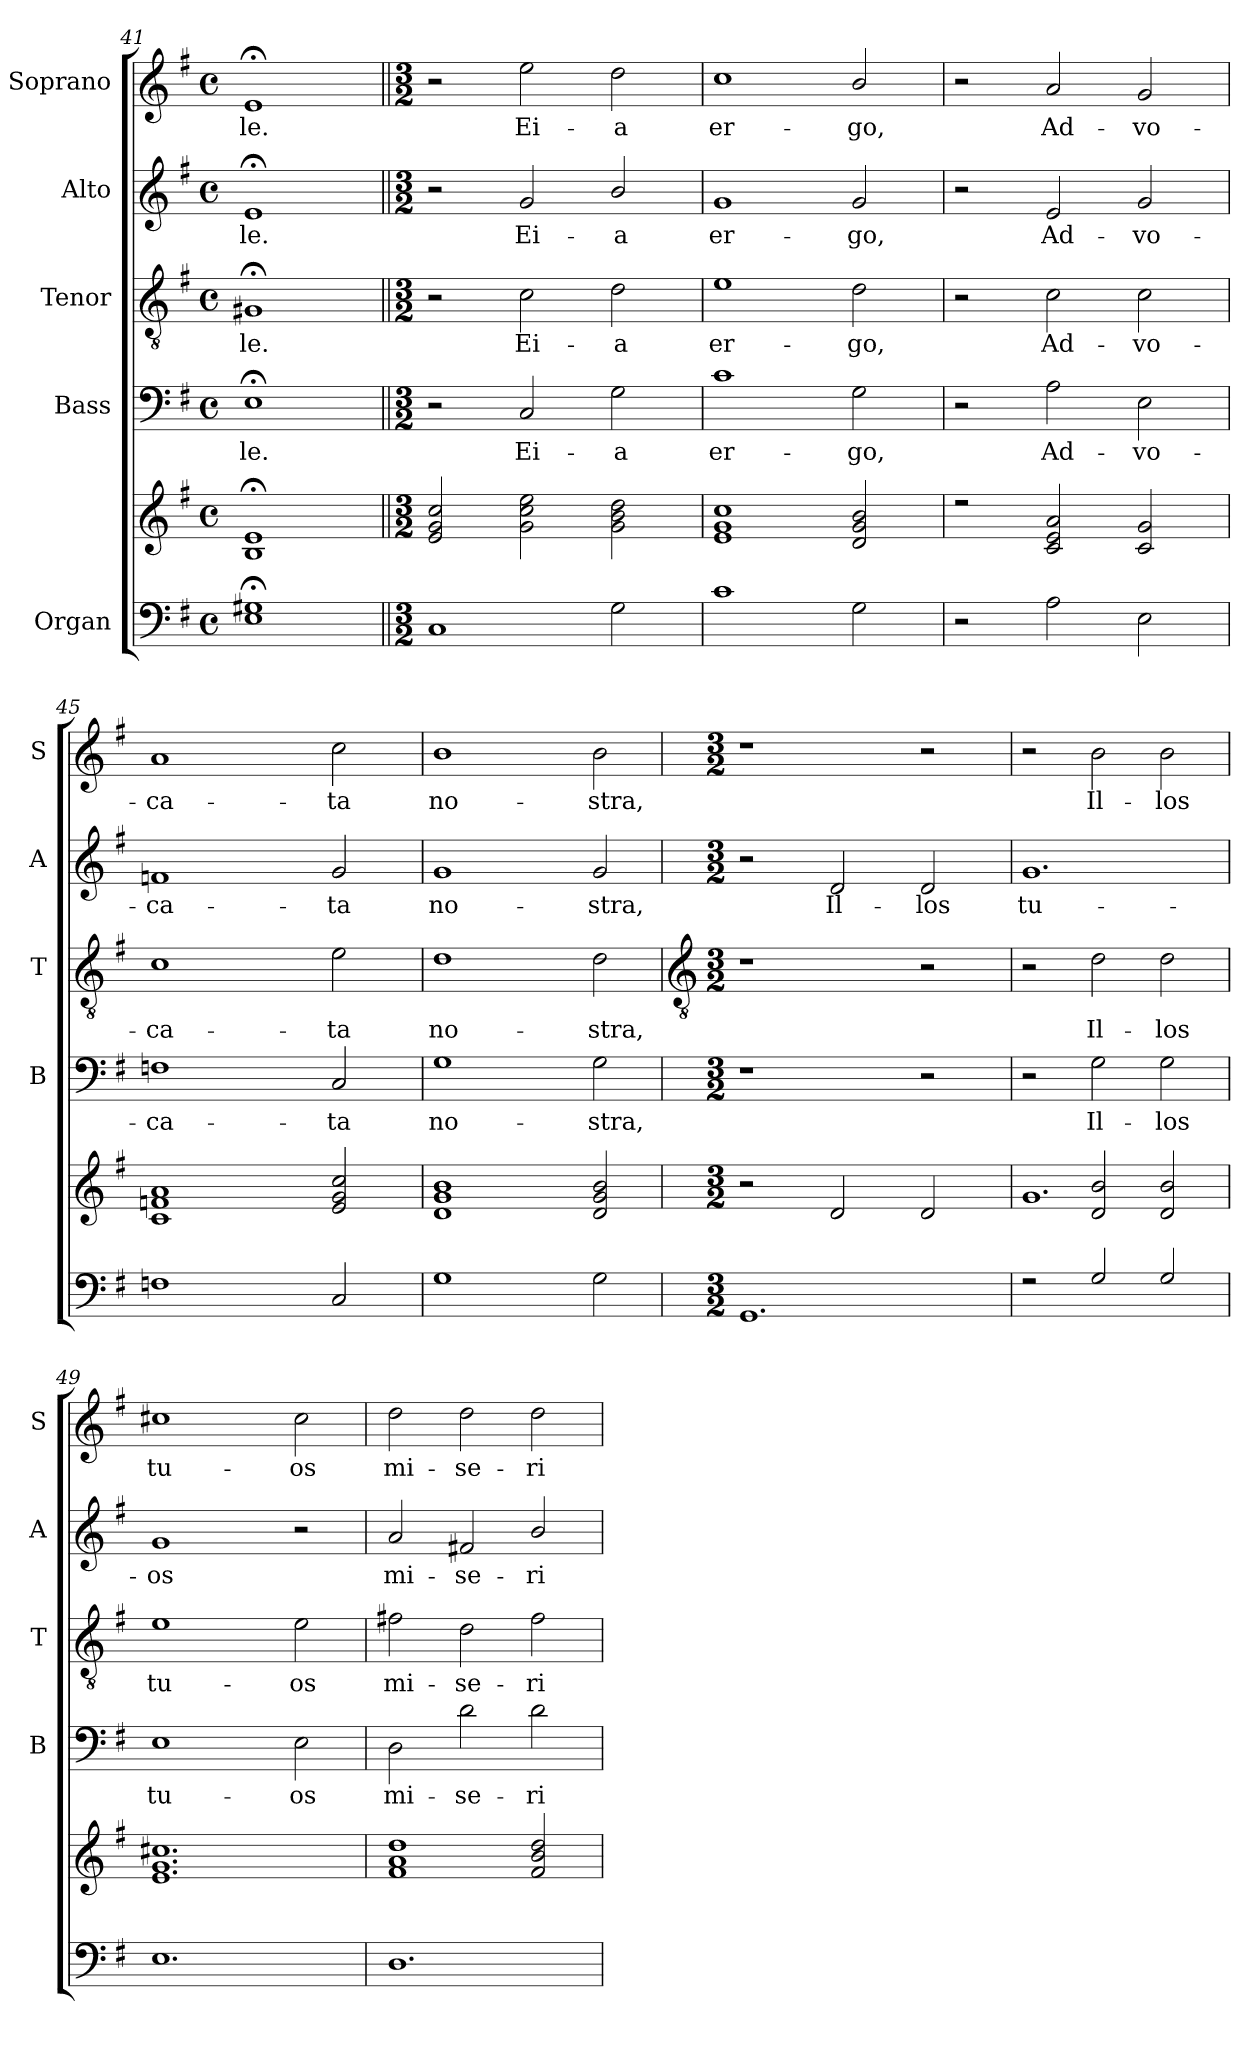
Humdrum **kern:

**kern	**kern	**kern	**text	**kern	**text	**kern	**text	**kern	**text
*part5	*part5	*part4	*part4	*part3	*part3	*part2	*part2	*part1	*part1
*staff6	*staff5	*staff4	*staff4	*staff3	*staff3	*staff2	*staff2	*staff1	*staff1
*I"Organ	*	*I"Bass	*	*I"Tenor	*	*I"Alto	*	*I"Soprano	*
*	*	*I'B	*	*I'T	*	*I'A	*	*I'S	*
*clefF4	*clefG2	*clefF4	*	*clefGv2	*	*clefG2	*	*clefG2	*
*k[f#]	*k[f#]	*k[f#]	*	*k[f#]	*	*k[f#]	*	*k[f#]	*
*G:	*G:	*G:	*	*G:	*	*G:	*	*G:	*
*M4/4	*M4/4	*M4/4	*	*M4/4	*	*M4/4	*	*M4/4	*
*met(c)	*met(c)	*met(c)	*	*met(c)	*	*met(c)	*	*met(c)	*
=41	=41	=41	=41	=41	=41	=41	=41	=41	=41
*	*^	*	*	*	*	*	*	*	*
!	!	!	!	!LO:LY:b	!	!LO:LY:b	!	!LO:LY:b	!	!LO:LY:b
1E; 1G#X;	1B/;< 1e/;<	1ryy	1E;<	-le.	1G#X;<	-le.	1e;<	le.	1e;<	-le.
=42||	=42||	=42||	=42||	=42||	=42||	=42||	=42||	=42||	=42||	=42||
*M3/2	*M3/2	*	*M3/2	*	*M3/2	*	*M3/2	*	*M3/2	*
!	!	!LO:N:vis=1	!	!	!	!	!	!	!	!
1C	2e/ 2g/ 2cc/	1.ryy	2r	.	2r	.	2r	.	2r	.
!	!	!	!	!LO:LY:b	!	!LO:LY:b	!	!LO:LY:b	!	!LO:LY:b
.	2g\ 2cc\ 2ee\	.	2C	Ei-	2c	Ei-	2g	Ei-	2ee	Ei-
!	!	!	!	!LO:LY:b	!	!LO:LY:b	!	!LO:LY:b	!	!LO:LY:b
2G	2g\ 2b\ 2dd\	.	2G	-a	2d	-a	2b/	-a	2dd	-a
=43	=43	=43	=43	=43	=43	=43	=43	=43	=43	=43
!	!	!LO:N:vis=1	!	!LO:LY:b	!	!LO:LY:b	!	!LO:LY:b	!	!LO:LY:b
1c	1e/ 1g/ 1cc/	1.ryy	1c	er-	1e	er-	1g	er-	1cc	er-
!	!	!	!	!LO:LY:b	!	!LO:LY:b	!	!LO:LY:b	!	!LO:LY:b
2G	2d/ 2g/ 2b/	.	2G	-go,	2d	-go,	2g	-go,	2b/	-go,
=44	=44	=44	=44	=44	=44	=44	=44	=44	=44	=44
2r	2r	1.ryy	2r	.	2r	.	2r	.	2r	.
!	!	!	!	!LO:LY:b	!	!LO:LY:b	!	!LO:LY:b	!	!LO:LY:b
2A	2c/ 2e/ 2a/	.	2A	Ad-	2c	Ad-	2e	Ad-	2a	Ad-
!	!	!	!	!LO:LY:b	!	!LO:LY:b	!	!LO:LY:b	!	!LO:LY:b
2E	2c/ 2g/	.	2E	-vo-	2c	-vo-	2g	-vo-	2g	-vo-
=45	=45	=45	=45	=45	=45	=45	=45	=45	=45	=45
!	!	!	!	!LO:LY:b	!	!LO:LY:b	!	!LO:LY:b	!	!LO:LY:b
1Fn	1c/ 1fn/ 1a/	4ryy	1Fn	-ca-	1c	-ca-	1fn	-ca-	1a	-ca-
.	.	4ryy	.	.	.	.	.	.	.	.
.	.	4ryy	.	.	.	.	.	.	.	.
.	.	4ryy	.	.	.	.	.	.	.	.
!	!	!	!	!LO:LY:b	!	!LO:LY:b	!	!LO:LY:b	!	!LO:LY:b
2C	2e/ 2g/ 2cc/	4ryy	2C	-ta	2e	-ta	2g	-ta	2cc	-ta
.	.	4ryy	.	.	.	.	.	.	.	.
=46	=46	=46	=46	=46	=46	=46	=46	=46	=46	=46
!	!	!	!	!LO:LY:b	!	!LO:LY:b	!	!LO:LY:b	!	!LO:LY:b
1G	1d/ 1g/ 1b/	4ryy	1G	no-	1d	no-	1g	no-	1b	no-
.	.	4ryy	.	.	.	.	.	.	.	.
.	.	1ryy	.	.	.	.	.	.	.	.
!	!	!	!	!LO:LY:b	!	!LO:LY:b	!	!LO:LY:b	!	!LO:LY:b
2G	2d/ 2g/ 2b/	.	2G	-stra,	2d	-stra,	2g	-stra,	2b	-stra,
!!LO:LB:g=z
=47	=47	=47	=47	=47	=47	=47	=47	=47	=47	=47
*	*	*	*	*	*clefGv2	*	*	*	*	*
*M3/2	*M3/2	*	*M3/2	*	*M3/2	*	*M3/2	*	*M3/2	*
*^	*	*	*	*	*	*	*	*	*	*
1.GG	1.ryy	2r	4ryy	1r	.	1r	.	2r	.	1r	.
.	.	.	4ryy	.	.	.	.	.	.	.	.
!	!	!	!	!	!	!	!	!	!LO:LY:b	!	!
.	.	2d/	4ryy	.	.	.	.	2d	Il-	.	.
.	.	.	4ryy	.	.	.	.	.	.	.	.
!	!	!	!	!	!	!	!	!	!LO:LY:b	!	!
.	.	2d/	4ryy	2r	.	2r	.	2d	-los	2r	.
.	.	.	4ryy	.	.	.	.	.	.	.	.
=48	=48	=48	=48	=48	=48	=48	=48	=48	=48	=48	=48
!	!LO:N:vis=1	!	!	!	!	!	!	!	!LO:LY:b	!	!
2r	1.ryy	1.g/	2ryy	2r	.	2r	.	1.g	tu-	2r	.
!	!	!	!	!	!LO:LY:b	!	!LO:LY:b	!	!	!	!LO:LY:b
2G	.	.	2d/ 2b/	2G	Il-	2d	Il-	.	.	2b	Il-
!	!	!	!	!	!LO:LY:b	!	!LO:LY:b	!	!	!	!LO:LY:b
2G	.	.	2d/ 2b/	2G	-los	2d	-los	.	.	2b	-los
=49	=49	=49	=49	=49	=49	=49	=49	=49	=49	=49	=49
!	!LO:N:vis=1	!	!	!	!LO:LY:b	!	!LO:LY:b	!	!LO:LY:b	!	!LO:LY:b
1.E	1.ryy	1.e/ 1.g/ 1.cc#X/	2ryy	1E	tu-	1e	tu-	1g	-os	1cc#X	tu-
.	.	.	2ryy	.	.	.	.	.	.	.	.
!	!	!	!	!	!LO:LY:b	!	!LO:LY:b	!	!	!	!LO:LY:b
.	.	.	2ryy	2E	-os	2e	-os	2r	.	2cc#	-os
=50	=50	=50	=50	=50	=50	=50	=50	=50	=50	=50	=50
!	!LO:N:vis=1	!	!	!	!LO:LY:b	!	!LO:LY:b	!	!LO:LY:b	!	!LO:LY:b
1.D	1.ryy	1f#/ 1a/ 1dd/	1.ryy	2D	mi-	2f#X	mi-	2a	mi-	2dd	mi-
!	!	!	!	!	!LO:LY:b	!	!LO:LY:b	!	!LO:LY:b	!	!LO:LY:b
.	.	.	.	2d	-se-	2d	-se-	2f#X	-se-	2dd	-se-
!	!	!	!	!	!LO:LY:b	!	!LO:LY:b	!	!LO:LY:b	!	!LO:LY:b
.	.	2f#/ 2b/ 2dd/	.	2d	-ri-	2f#	-ri-	2b/	-ri-	2dd	-ri-
*v	*v	*	*	*	*	*	*	*	*	*	*
*	*v	*v	*	*	*	*	*	*	*	*
=	=	=	=	=	=	=	=	=	=
*-	*-	*-	*-	*-	*-	*-	*-	*-	*-
